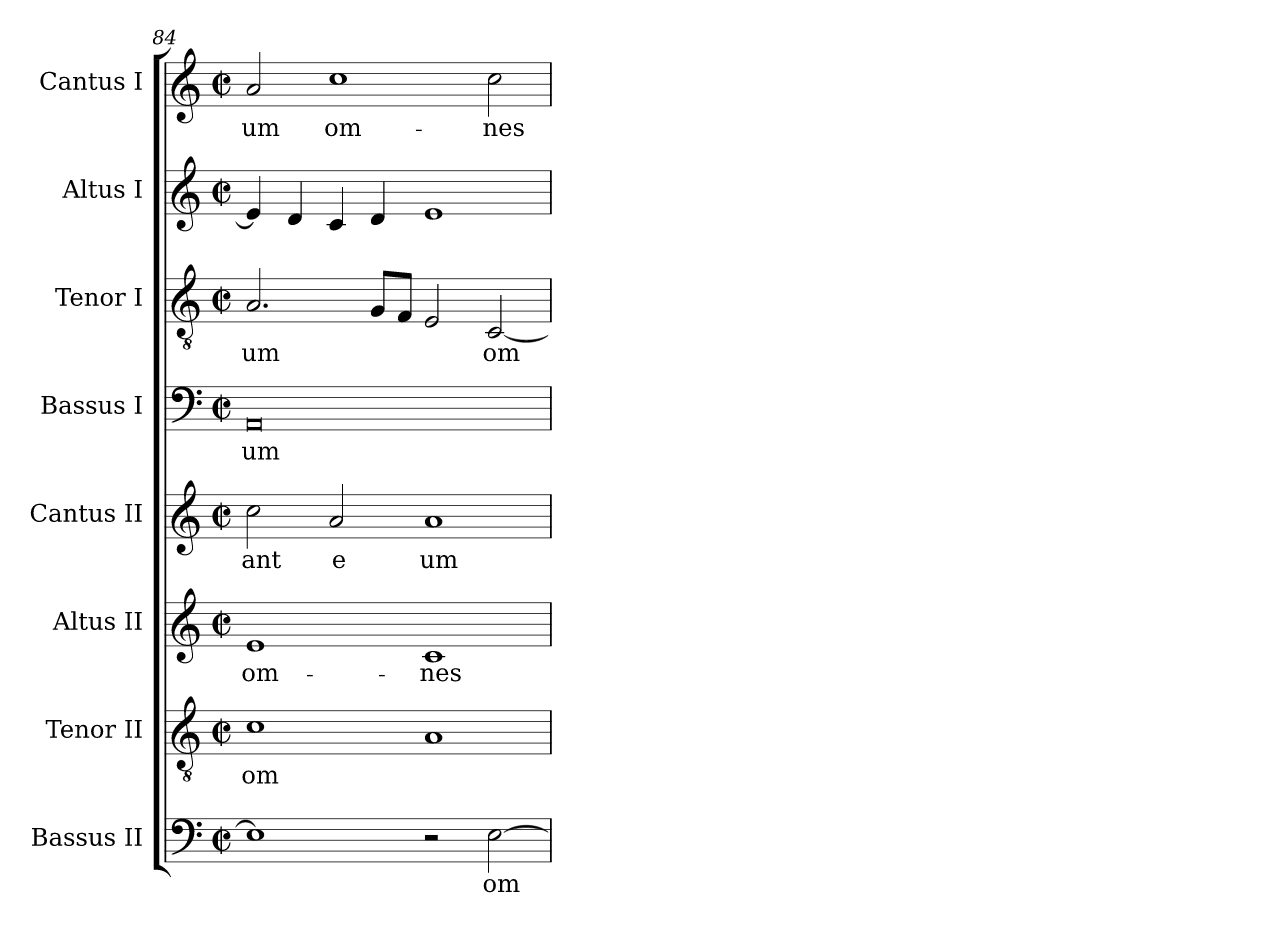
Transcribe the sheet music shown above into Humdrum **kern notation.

**kern	**text	**kern	**text	**kern	**text	**kern	**text	**kern	**text	**kern	**text	**kern	**kern	**text
*part8	*part8	*part7	*part7	*part6	*part6	*part5	*part5	*part4	*part4	*part3	*part3	*part2	*part1	*part1
*staff8	*staff8	*staff7	*staff7	*staff6	*staff6	*staff5	*staff5	*staff4	*staff4	*staff3	*staff3	*staff2	*staff1	*staff1
*I"Bassus II	*	*I"Tenor II	*	*I"Altus II	*	*I"Cantus II	*	*I"Bassus I	*	*I"Tenor I	*	*I"Altus I	*I"Cantus I	*
*clefF4	*	*clefGv2	*	*clefG2	*	*clefG2	*	*clefF4	*	*clefGv2	*	*clefG2	*clefG2	*
*M2/2	*	*M2/2	*	*M2/2	*	*M2/2	*	*M2/2	*	*M2/2	*	*M2/2	*M2/2	*
*met(c|)	*	*met(c|)	*	*met(c|)	*	*met(c|)	*	*met(c|)	*	*met(c|)	*	*met(c|)	*met(c|)	*
=84	=84	=84	=84	=84	=84	=84	=84	=84	=84	=84	=84	=84	=84	=84
!	!	!	!LO:LY:b:cj	!	!LO:LY:b:cj	!	!LO:LY:b:cj	!	!LO:LY:b:cj	!	!LO:LY:b	!	!	!LO:LY:b:cj
1E]	.	1c	om	1e	om-	2cc\	ant	0AA	um	2.A/	um	4e/]	2a/	-um
.	.	.	.	.	.	.	.	.	.	.	.	4d/	.	.
!	!	!	!	!	!	!	!LO:LY:b:cj	!	!	!	!	!	!	!LO:LY:b:cj
.	.	.	.	.	.	2a/	e	.	.	.	.	4c/	1cc	om-
.	.	.	.	.	.	.	.	.	.	8G/L	.	4d/	.	.
.	.	.	.	.	.	.	.	.	.	8F/J	.	.	.	.
!	!	!	!	!	!LO:LY:b:cj	!	!LO:LY:b:cj	!	!	!	!	!	!	!
2r	.	1A	.	1c	-nes	1a	um	.	.	2E/	.	1e	.	.
!	!LO:LY:b	!	!	!	!	!	!	!	!	!	!LO:LY:b	!	!	!LO:LY:b:cj
[<2E\	om-	.	.	.	.	.	.	.	.	[>2C/	om	.	2cc\	-nes
=	=	=	=	=	=	=	=	=	=	=	=	=	=	=
*-	*-	*-	*-	*-	*-	*-	*-	*-	*-	*-	*-	*-	*-	*-
